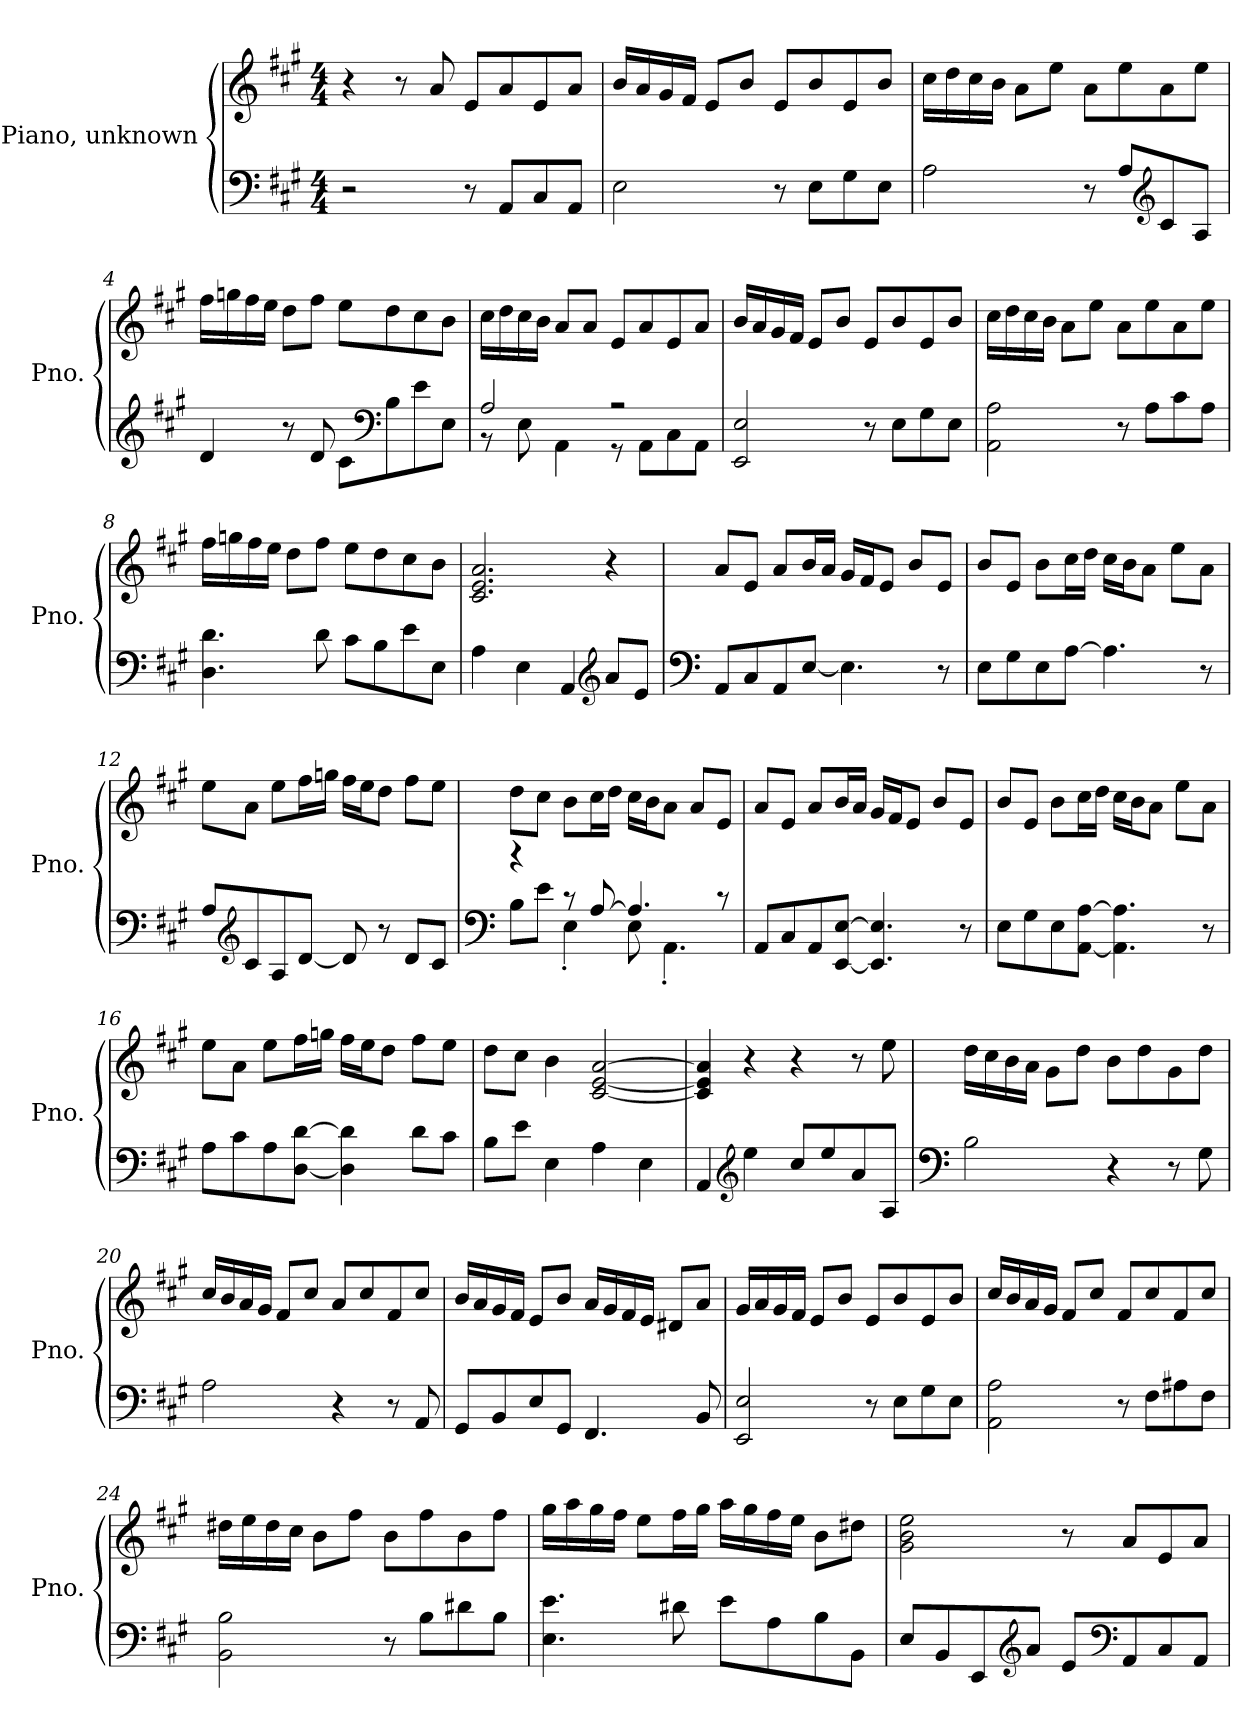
**kern	**kern
*part1	*part1
*staff2	*staff1
*I"Piano, unknown	*
*I'Pno.	*
*clefF4	*clefG2
*k[f#c#g#]	*k[f#c#g#]
*M4/4	*M4/4
*MM120	*MM120
=1	=1
2r	4r
.	8r
.	8a/
8r	8e/L
8AA/L	8a/
8C#/	8e/
8AA/J	8a/J
=2	=2
2E\	16b/LL
.	16a/
.	16g#/
.	16f#/JJ
.	8e/L
.	8b/J
8r	8e/L
8E\L	8b/
8G#\	8e/
8E\J	8b/J
=3	=3
2A\	16cc#\LL
.	16dd\
.	16cc#\
.	16b\JJ
.	8a\L
.	8ee\J
8r	8a\L
8A/L	8ee\
*clefG2	*
8c#/	8a\
8A/J	8ee\J
=4	=4
4d/	16ff#\LL
.	16ggn\
.	16ff#\
.	16ee\JJ
8r	8dd\L
8d/	8ff#\J
8c#\L	8ee\L
*clefF4	*
8B\	8dd\
8e\	8cc#\
8E\J	8b\J
!!LO:LB:g=z
=5	=5
*^	*
2A/	8r	16cc#\LL
.	.	16dd\
.	8E\	16cc#\
.	.	16b\JJ
.	4AA\	8a/L
.	.	8a/J
2r	8r	8e/L
.	8AA\L	8a/
.	8C#\	8e/
.	8AA\J	8a/J
*v	*v	*
=6	=6
2EE/ 2E/	16b/LL
.	16a/
.	16g#/
.	16f#/JJ
.	8e/L
.	8b/J
8r	8e/L
8E\L	8b/
8G#\	8e/
8E\J	8b/J
=7	=7
2AA\ 2A\	16cc#\LL
.	16dd\
.	16cc#\
.	16b\JJ
.	8a\L
.	8ee\J
8r	8a\L
8A\L	8ee\
8c#\	8a\
8A\J	8ee\J
=8	=8
4.D\ 4.d\	16ff#\LL
.	16ggn\
.	16ff#\
.	16ee\JJ
.	8dd\L
8d\	8ff#\J
8c#\L	8ee\L
8B\	8dd\
8e\	8cc#\
8E\J	8b\J
!!LO:LB:g=z
=9	=9
4A\	2.c#/ 2.e/ 2.a/
4E\	.
4AA/	.
*clefG2	*
8a/L	4r
8e/J	.
=10	=10
*clefF4	*
8AA/L	8a/L
8C#/	8e/J
8AA/	8a/L
[8E/J	16b/L
.	16a/JJ
4.E\]	16g#/LL
.	16f#/J
.	8e/J
.	8b/L
8r	8e/J
=11	=11
8E\L	8b/L
8G#\	8e/J
8E\	8b\L
[8A\J	16cc#\L
.	16dd\JJ
4.A\]	16cc#\LL
.	16b\J
.	8a\J
.	8ee\L
8r	8a\J
=12	=12
8A/L	8ee\L
*clefG2	*
8c#/	8a\J
8A/	8ee\L
[8d/J	16ff#\L
.	16ggn\JJ
8d/]	16ff#\LL
.	16ee\J
8r	8dd\J
8d/L	8ff#\L
8c#/J	8ee\J
!!LO:LB:g=z
=13	=13
*clefF4	*
*^	*
4r	8B\L	8dd\L
.	8e\J	8cc#\J
8r	4E'\	8b\L
[8A/	.	16cc#\L
.	.	16dd\JJ
4.A/]	8E\	16cc#\LL
.	.	16b\J
.	4.AA'\	8a\J
.	.	8a/L
8r	.	8e/J
*v	*v	*
=14	=14
8AA/L	8a/L
8C#/	8e/J
8AA/	8a/L
[8EE/ [8E/J	16b/L
.	16a/JJ
4.EE/] 4.E/]	16g#/LL
.	16f#/J
.	8e/J
.	8b/L
8r	8e/J
=15	=15
8E\L	8b/L
8G#\	8e/J
8E\	8b\L
[8AA\ [8A\J	16cc#\L
.	16dd\JJ
4.AA\] 4.A\]	16cc#\LL
.	16b\J
.	8a\J
.	8ee\L
8r	8a\J
=16	=16
8A\L	8ee\L
8c#\	8a\J
8A\	8ee\L
[8D\ [8d\J	16ff#\L
.	16ggn\JJ
4D\] 4d\]	16ff#\LL
.	16ee\J
.	8dd\J
8d\L	8ff#\L
8c#\J	8ee\J
!!LO:LB:g=z
=17	=17
8B\L	8dd\L
8e\J	8cc#\J
4E\	4b\
4A\	[2c#/ [2e/ [2a/
4E\	.
=18	=18
4AA/	4c#/] 4e/] 4a/]
*clefG2	*
4ee\	4r
8cc#/L	4r
8ee/	.
8a/	8r
8A/J	8ee\
=19	=19
*clefF4	*
2B\	16dd\LL
.	16cc#\
.	16b\
.	16a\JJ
.	8g#\L
.	8dd\J
4r	8b\L
.	8dd\
8r	8g#\
8G#\	8dd\J
=20	=20
2A\	16cc#/LL
.	16b/
.	16a/
.	16g#/JJ
.	8f#/L
.	8cc#/J
4r	8a/L
.	8cc#/
8r	8f#/
8AA/	8cc#/J
!!LO:LB:g=z
=21	=21
8GG#/L	16b/LL
.	16a/
8BB/	16g#/
.	16f#/JJ
8E/	8e/L
8GG#/J	8b/J
4.FF#/	16a/LL
.	16g#/
.	16f#/
.	16e/JJ
.	8d#X/L
8BB/	8a/J
=22	=22
2EE/ 2E/	16g#/LL
.	16a/
.	16g#/
.	16f#/JJ
.	8e/L
.	8b/J
8r	8e/L
8E\L	8b/
8G#\	8e/
8E\J	8b/J
=23	=23
2AA\ 2A\	16cc#/LL
.	16b/
.	16a/
.	16g#/JJ
.	8f#/L
.	8cc#/J
8r	8f#/L
8F#\L	8cc#/
8A#X\	8f#/
8F#\J	8cc#/J
!!LO:PB:g=z
=24	=24
2BB\ 2B\	16dd#X\LL
.	16ee\
.	16dd#\
.	16cc#\JJ
.	8b\L
.	8ff#\J
8r	8b\L
8B\L	8ff#\
8d#X\	8b\
8B\J	8ff#\J
=25	=25
4.E\ 4.e\	16gg#\LL
.	16aa\
.	16gg#\
.	16ff#\JJ
.	8ee\L
8d#X\	16ff#\L
.	16gg#\JJ
8e\L	16aa\LL
.	16gg#\
8A\	16ff#\
.	16ee\JJ
8B\	8b\L
8BB\J	8dd#X\J
=26	=26
8E/L	2g#\ 2b\ 2ee\
8BB/	.
8EE/	.
*clefG2	*
8a/J	.
8e/L	8r
*clefF4	*
8AA/	8a/L
8C#/	8e/
8AA/J	8a/J
=	=
*-	*-
